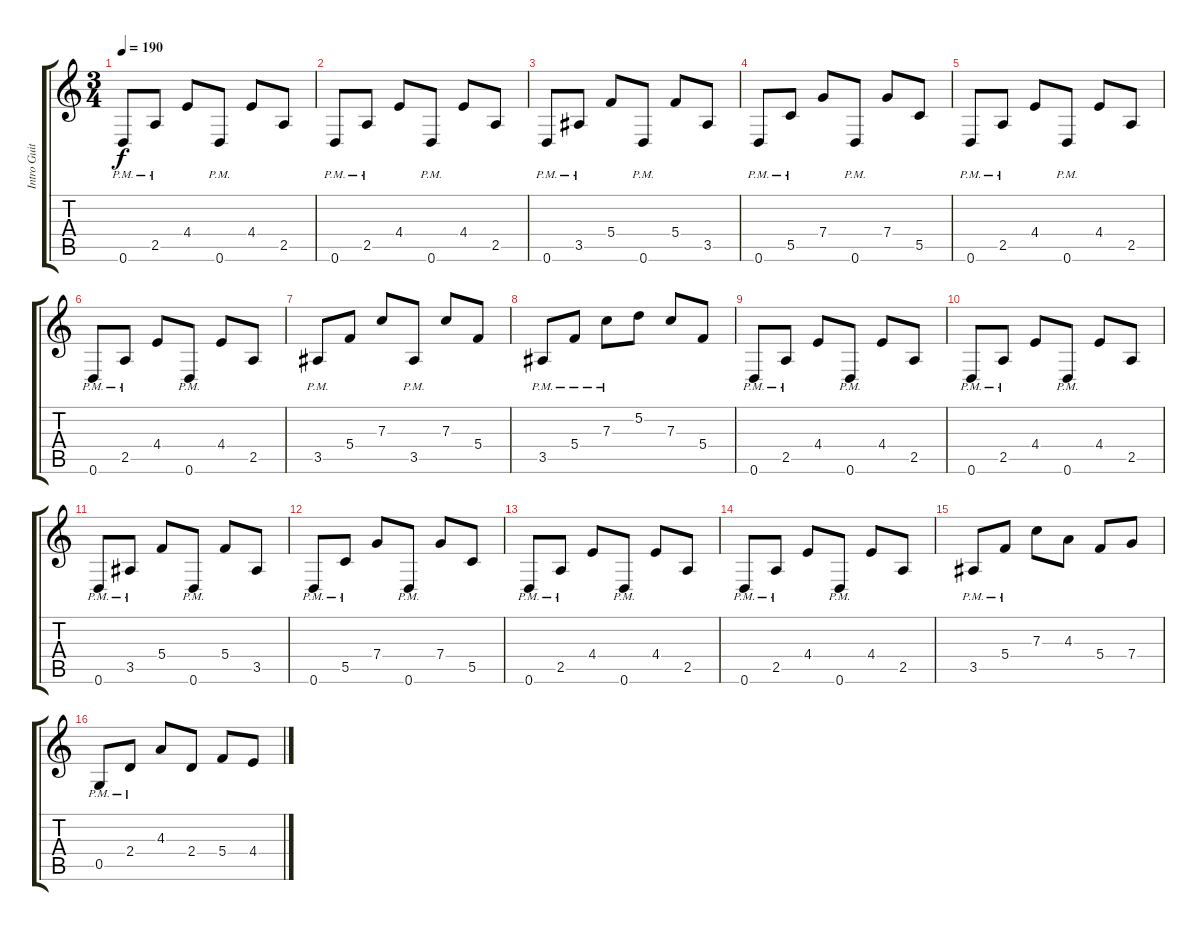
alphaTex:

\track ("Intro Guitar" "Intro Guit") {instrument electricguitarjazz}
\staff {score tabs}
\tuning (D4 A3 F3 C3 G2 D2) {hide}
\ts (3 4)
\tempo 190
\clef g2
\ks c
0.6{pm}.8{dy f} 2.5{pm}.8 4.4.8 0.6{pm}.8 4.4.8 2.5.8 |
0.6{pm}.8 2.5{pm}.8 4.4.8 0.6{pm}.8 4.4.8 2.5.8 |
0.6{pm}.8 3.5{pm}.8 5.4.8 0.6{pm}.8 5.4.8 3.5.8 |
0.6{pm}.8 5.5{pm}.8 7.4.8 0.6{pm}.8 7.4.8 5.5.8 |
0.6{pm}.8 2.5{pm}.8 4.4.8 0.6{pm}.8 4.4.8 2.5.8 |
0.6{pm}.8 2.5{pm}.8 4.4.8 0.6{pm}.8 4.4.8 2.5.8 |
3.5{pm}.8 5.4.8 7.3.8 3.5{pm}.8 7.3.8 5.4.8 |
3.5{pm}.8 5.4{pm}.8 7.3{pm}.8 5.2.8 7.3.8 5.4.8 |
0.6{pm}.8 2.5{pm}.8 4.4.8 0.6{pm}.8 4.4.8 2.5.8 |
0.6{pm}.8 2.5{pm}.8 4.4.8 0.6{pm}.8 4.4.8 2.5.8 |
0.6{pm}.8 3.5{pm}.8 5.4.8 0.6{pm}.8 5.4.8 3.5.8 |
0.6{pm}.8 5.5{pm}.8 7.4.8 0.6{pm}.8 7.4.8 5.5.8 |
0.6{pm}.8 2.5{pm}.8 4.4.8 0.6{pm}.8 4.4.8 2.5.8 |
0.6{pm}.8 2.5{pm}.8 4.4.8 0.6{pm}.8 4.4.8 2.5.8 |
3.5{pm}.8 5.4{pm}.8 7.3.8 4.3.8 5.4.8 7.4.8 |
0.5{pm}.8 2.4{pm}.8 4.3.8 2.4.8 5.4.8 4.4.8
